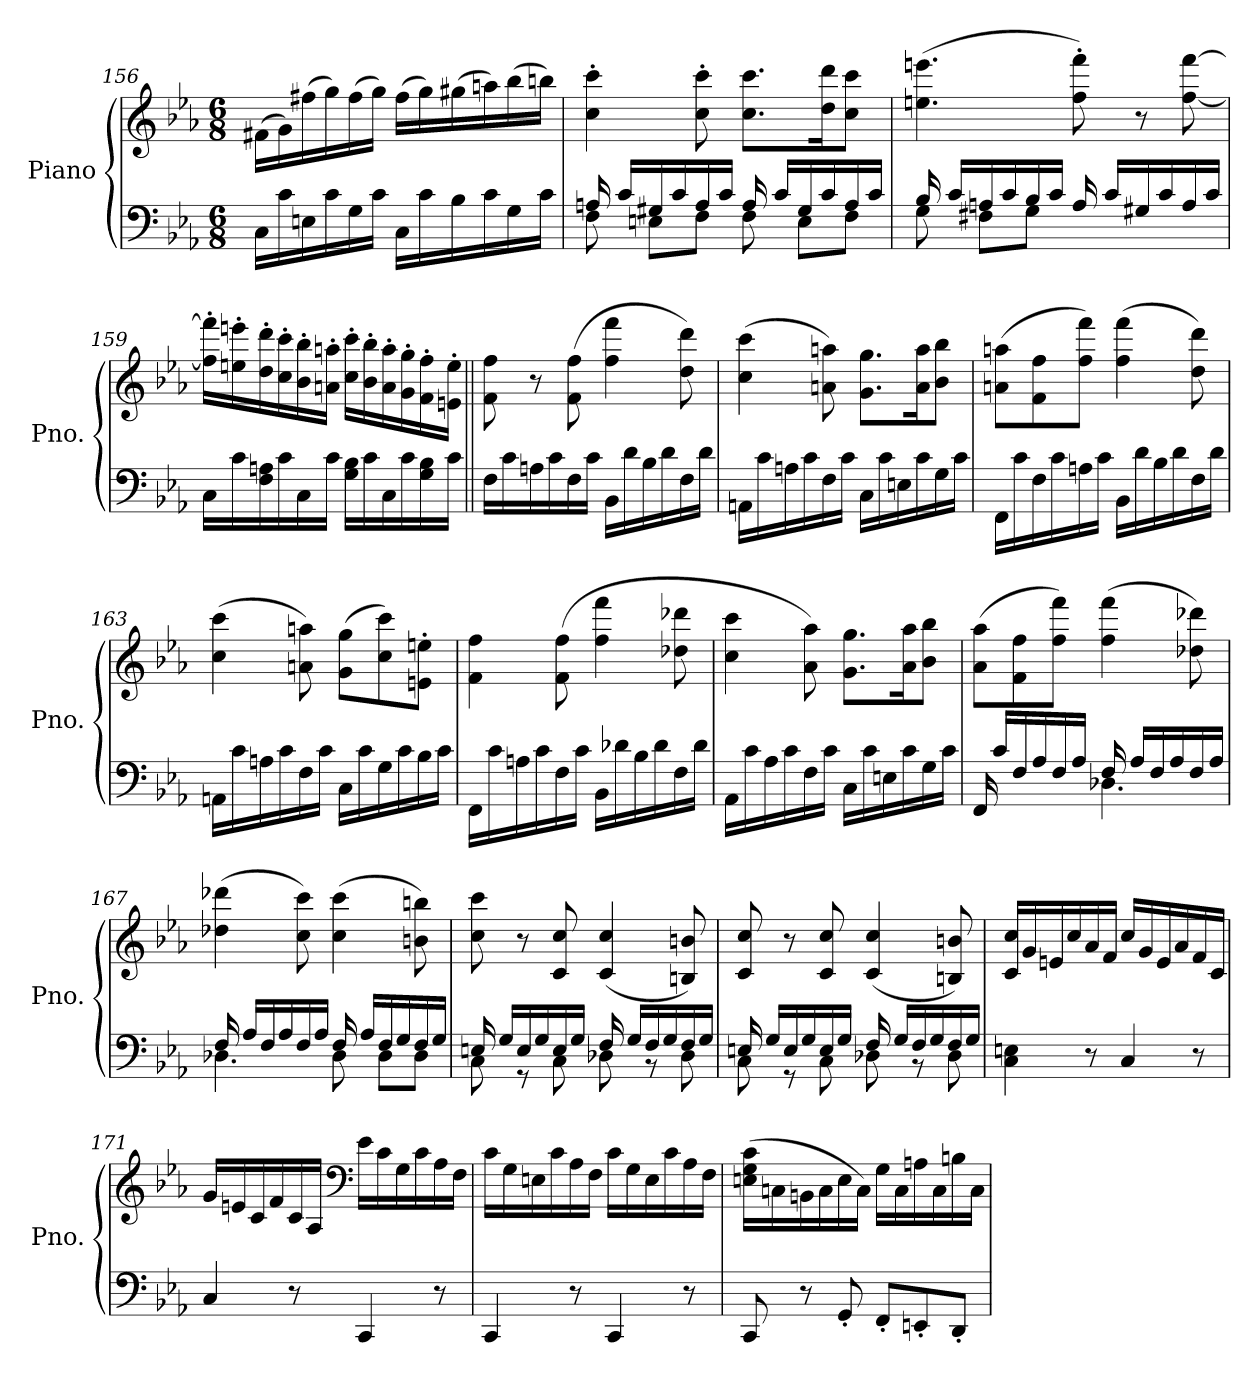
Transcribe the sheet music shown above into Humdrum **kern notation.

**kern	**kern
*part1	*part1
*staff2	*staff1
*I"Piano	*
*I'Pno.	*
!!LO:PB:g=z
*clefF4	*clefG2
*k[b-e-a-]	*k[b-e-a-]
*M6/8	*M6/8
=156	=156
16C\LL	(>16f#X\LL
16c\	16g\)
16En\	(>16ff#X\
16c\	16gg\)
16G\	(>16ff#\
16c\JJ	16gg\JJ)
16C\LL	(>16ff#\LL
16c\	16gg\)
16B-\	(>16gg#X\
16c\	16aan\)
16G\	(>16bb-\
16c\JJ	16bbn\JJ)
=157	=157
*^	*
16An/	8F\	4cc\' 4ccc\'
16c/LL	.	.
16G#X/	8En\L	.
16c/	.	.
16A/	8F\J	8cc\' 8ccc\'
16c/JJ	.	.
16A/	8F\	8.cc\ 8.ccc\L
16c/LL	.	.
16G#/	8E\L	.
16c/	.	16dd\ 16ddd\K
16A/	8F\J	8cc\ 8ccc\J
16c/JJ	.	.
!!LO:LB:g=z
=158	=158	=158
16B-/	8G\	(>4.een\ 4.eeen\
16c/LL	.	.
16An/	8F#X\L	.
16c/	.	.
16B-/	8G\J	.
16c/JJ	.	.
16A/	4.ryy	8ff\' 8fff\')
16c/LL	.	.
16G#X/	.	8r
16c/	.	.
16A/	.	[8ff\ [8fff\
16c/JJ	.	.
*v	*v	*
=159	=159
16C\LL	16ff\]' 16fff\]'LL
16c\	16een\' 16eeen\'
16F\ 16An\	16dd\' 16ddd\'
16c\	16cc\' 16ccc\'
16C\	16b-\' 16bb-\'
16c\JJ	16an\' 16aan\'JJ
16G\ 16B-\LL	16cc\' 16ccc\'LL
16c\	16b-\' 16bb-\'
16C\	16a\' 16aa\'
16c\	16g\' 16gg\'
16G\ 16B-\	16f\' 16ff\'
16c\JJ	16en\' 16ee\'JJ
=160||	=160||
16F\LL	8f\ 8ff\
16c\	.
16An\	8r
16c\	.
16F\	(>8f\ 8ff\
16c\JJ	.
16BB-\LL	4ff\ 4fff\
16d\	.
16B-\	.
16d\	.
16F\	8dd\ 8ddd\)
16d\JJ	.
!!LO:LB:g=z
=161	=161
16AAn\LL	(>4cc\ 4ccc\
16c\	.
16An\	.
16c\	.
16F\	8an\ 8aan\)
16c\JJ	.
16C\LL	8.g\ 8.gg\L
16c\	.
16En\	.
16c\	16a\ 16aa\K
16G\	8b-\ 8bb-\J
16c\JJ	.
=162	=162
16FF\LL	(>8an\ 8aan\L
16c\	.
16F\	8f\ 8ff\
16c\	.
16An\	8ff\ 8fff\J)
16c\JJ	.
16BB-\LL	(>4ff\ 4fff\
16d\	.
16B-\	.
16d\	.
16F\	8dd\ 8ddd\)
16d\JJ	.
=163	=163
16AAn\LL	(>4cc\ 4ccc\
16c\	.
16An\	.
16c\	.
16F\	8an\ 8aan\)
16c\JJ	.
16C\LL	(>8g\ 8gg\L
16c\	.
16G\	8cc\ 8ccc\)
16c\	.
16B-\	8en\' 8een\'J
16c\JJ	.
!!LO:LB:g=z
=164	=164
16FF\LL	4f\ 4ff\
16c\	.
16An\	.
16c\	.
16F\	(>8f\ 8ff\
16c\JJ	.
16BB-\LL	4ff\ 4fff\
16d-X\	.
16B-\	.
16d-\	.
16F\	8dd-X\ 8ddd-X\
16d-\JJ	.
=165	=165
16AA-\LL	4cc\ 4ccc\
16c\	.
16A-\	.
16c\	.
16F\	8a-\ 8aa-\)
16c\JJ	.
16C\LL	8.g\ 8.gg\L
16c\	.
16En\	.
16c\	16a-\ 16aa-\K
16G\	8b-\ 8bb-\J
16c\JJ	.
=166	=166
*^	*
16FF/	4.ryy	(>8a-\ 8aa-\L
16c/LL	.	.
16F/	.	8f\ 8ff\
16A-/	.	.
16F/	.	8ff\ 8fff\J)
16A-/JJ	.	.
16F/	4.D-X\	(>4ff\ 4fff\
16A-/LL	.	.
16F/	.	.
16A-/	.	.
16F/	.	8dd-X\ 8ddd-X\)
16A-/JJ	.	.
!!LO:LB:g=z
=167	=167	=167
16F/	4.D-X\	(>4dd-X\ 4ddd-X\
16A-/LL	.	.
16F/	.	.
16A-/	.	.
16F/	.	8cc\ 8ccc\)
16A-/JJ	.	.
16F/	8D-\	(>4cc\ 4ccc\
16A-/LL	.	.
16F/	8D-\L	.
16G/	.	.
16F/	8D-\J	8bn\ 8bbn\)
16G/JJ	.	.
=168	=168	=168
16En/	8C\	8cc\ 8ccc\
16G/LL	.	.
16E/	8r	8r
16G/	.	.
16E/	8C\	8c/ 8cc/
16G/JJ	.	.
16F/	8D-X\	(<4c/ 4cc/
16G/LL	.	.
16F/	8r	.
16G/	.	.
16F/	8D-\	8Bn/ 8bn/)
16G/JJ	.	.
=169	=169	=169
16En/	8C\	8c/ 8cc/
16G/LL	.	.
16E/	8r	8r
16G/	.	.
16E/	8C\	8c/ 8cc/
16G/JJ	.	.
16F/	8D-X\	(<4c/ 4cc/
16G/LL	.	.
16F/	8r	.
16G/	.	.
16F/	8D-\	8Bn/ 8bn/)
16G/JJ	.	.
*v	*v	*
!!LO:LB:g=z
=170	=170
4C\ 4En\	16c/ 16cc/LL
.	16g/
.	16en/
.	16cc/
8r	16a-/
.	16f/JJ
4C/	16cc/LL
.	16g/
.	16e/
.	16a-/
8r	16f/
.	16c/JJ
=171	=171
4C/	16g/LL
.	16en/
.	16c/
.	16f/
8r	16c/
.	16A-/JJ
*	*clefF4
4CC/	16e\LL
.	16c\
.	16G\
.	16c\
8r	16A-\
.	16F\JJ
=172	=172
4CC/	16c\LL
.	16G\
.	16En\
.	16c\
8r	16A-\
.	16F\JJ
4CC/	16c\LL
.	16G\
.	16E\
.	16c\
8r	16A-\
.	16F\JJ
!!LO:PB:g=z
=173	=173
8CC/	(>16En\ 16G\ 16c\LL
.	16Cn\
8r	16BBn\
.	16C\
8GG'/	16E\
.	16C\JJ)
8FF'/L	16G\LL
.	16C\
8EEn'/	16An\
.	16C\
8DD'/J	16Bn\
.	16C\JJ
=	=
*-	*-
